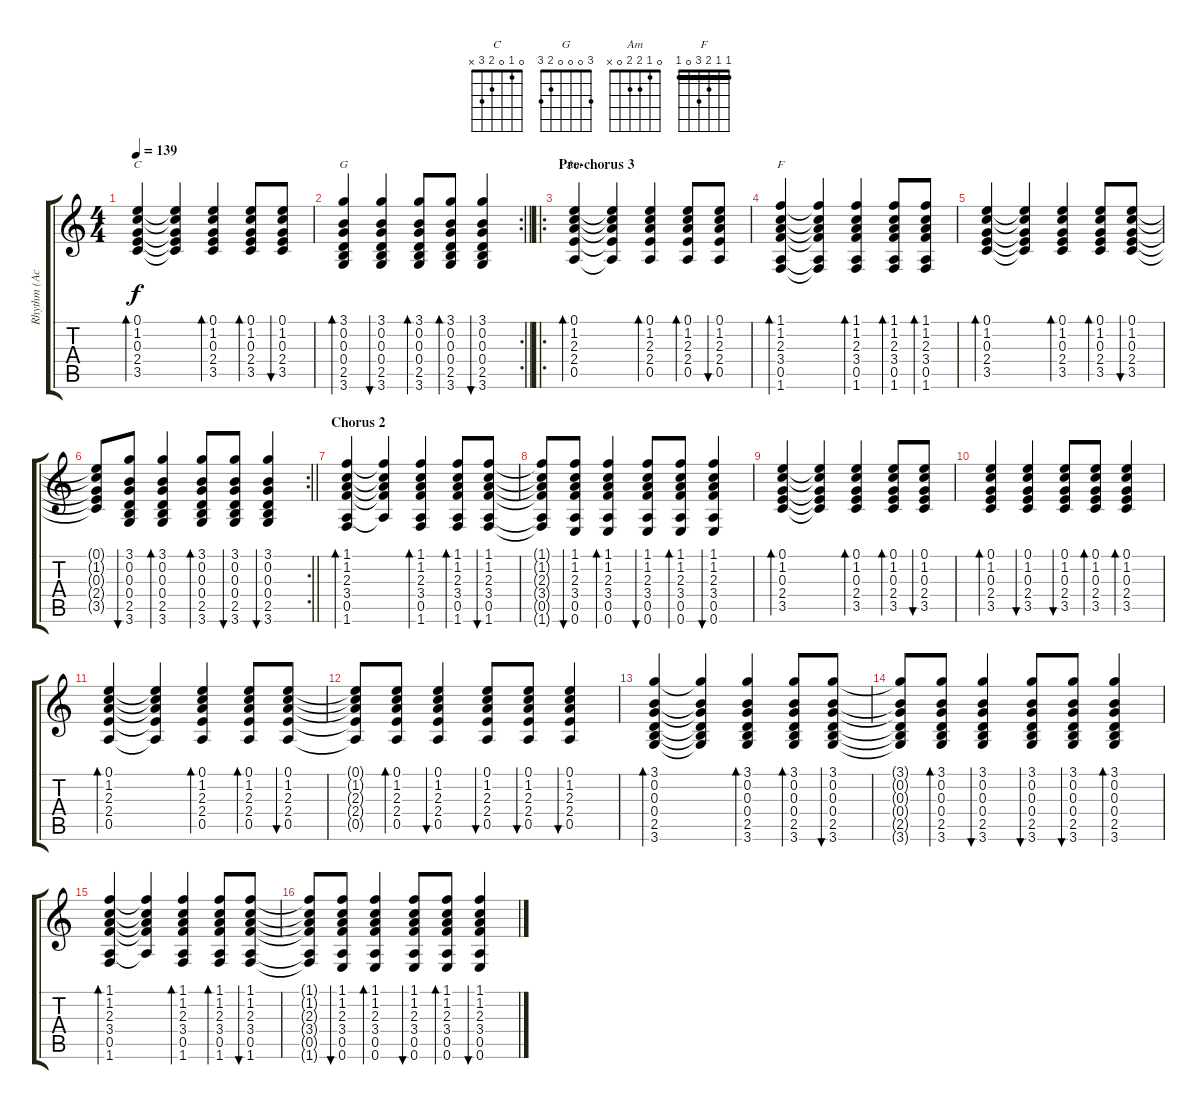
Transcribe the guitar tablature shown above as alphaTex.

\track ("Rhythm (Acoustic)" "Rhythm (Ac") {instrument acousticguitarsteel}
\staff {score tabs}
\tuning (E4 B3 G3 D3 A2 E2) {hide}
\chord ("C" 0 1 0 2 3 x)
\chord ("G" 3 0 0 0 2 3)
\chord ("Am" 0 1 2 2 0 x)
\chord ("F" 1 1 2 3 0 1) {barre 1}
\ts (4 4)
\tempo 139
\clef g2
\ks c
(0.1 1.2 0.3 2.4 3.5).4{bd 60 ch "C" dy f} (0.1{t} 1.2{t} 0.3{t} 2.4{t} 3.5{t}).4 (0.1 1.2 0.3 2.4 3.5).4{bd 60} (0.1 1.2 0.3 2.4 3.5).8{bd 60} (0.1 1.2 0.3 2.4 3.5).8{bu 60} |
\rc 2
\barLineRight lightlight
(3.1 0.2 0.3 0.4 2.5 3.6).4{bd 60 ch "G"} (3.1 0.2 0.3 0.4 2.5 3.6).4{bu 60} (3.1 0.2 0.3 0.4 2.5 3.6).8{bd 60} (3.1 0.2 0.3 0.4 2.5 3.6).8{bd 60} (3.1 0.2 0.3 0.4 2.5 3.6).4{bu 60} |
\ro
\section ("" "Pre-chorus 3")
(0.1 1.2 2.3 2.4 0.5).4{bd 60 ch "Am"} (0.1{t} 1.2{t} 2.3{t} 2.4{t} 0.5{t}).4 (0.1 1.2 2.3 2.4 0.5).4{bd 60} (0.1 1.2 2.3 2.4 0.5).8{bd 60} (0.1 1.2 2.3 2.4 0.5).8{bu 60} |
(1.1 1.2 2.3 3.4 0.5 1.6).4{bd 60 ch "F"} (1.1{t} 1.2{t} 2.3{t} 3.4{t} 0.5{t} 1.6{t}).4 (1.1 1.2 2.3 3.4 0.5 1.6).4{bd 60} (1.1 1.2 2.3 3.4 0.5 1.6).8{bd 60} (1.1 1.2 2.3 3.4 0.5 1.6).8{bd 60} |
(0.1 1.2 0.3 2.4 3.5).4{bd 60} (0.1{t} 1.2{t} 0.3{t} 2.4{t} 3.5{t}).4 (0.1 1.2 0.3 2.4 3.5).4{bd 60} (0.1 1.2 0.3 2.4 3.5).8{bd 60} (0.1 1.2 0.3 2.4 3.5).8{bu 60} |
\rc 2
\barLineRight lightlight
(0.1{t} 1.2{t} 0.3{t} 2.4{t} 3.5{t}).8 (3.1 0.2 0.3 0.4 2.5 3.6).8{bu 60} (3.1 0.2 0.3 0.4 2.5 3.6).4{bd 60} (3.1 0.2 0.3 0.4 2.5 3.6).8{bd 60} (3.1 0.2 0.3 0.4 2.5 3.6).8{bu 60} (3.1 0.2 0.3 0.4 2.5 3.6).4{bu 60} |
\section ("" "Chorus 2")
(1.1 1.2 2.3 3.4 0.5 1.6).4{bd 60} (1.1{t} 1.2{t} 2.3{t} 3.4{t} 0.5{t}).4 (1.1 1.2 2.3 3.4 0.5 1.6).4{bd 60} (1.1 1.2 2.3 3.4 0.5 1.6).8{bd 60} (1.1 1.2 2.3 3.4 0.5 1.6).8{bu 60} |
(1.1{t} 1.2{t} 2.3{t} 3.4{t} 0.5{t} 1.6{t}).8 (1.1 1.2 2.3 3.4 0.5 0.6).8{bu 60} (1.1 1.2 2.3 3.4 0.5 0.6).4{bd 60} (1.1 1.2 2.3 3.4 0.5 0.6).8{bu 60} (1.1 1.2 2.3 3.4 0.5 0.6).8{bd 60} (1.1 1.2 2.3 3.4 0.5 0.6).4{bu 60} |
(0.1 1.2 0.3 2.4 3.5).4{bd 60} (0.1{t} 1.2{t} 0.3{t} 2.4{t} 3.5{t}).4 (0.1 1.2 0.3 2.4 3.5).4{bd 60} (0.1 1.2 0.3 2.4 3.5).8{bd 60} (0.1 1.2 0.3 2.4 3.5).8{bu 60} |
(0.1 1.2 0.3 2.4 3.5).4{bd 60} (0.1 1.2 0.3 2.4 3.5).4{bu 60} (0.1 1.2 0.3 2.4 3.5).8{bu 60} (0.1 1.2 0.3 2.4 3.5).8{bd 60} (0.1 1.2 0.3 2.4 3.5).4{bd 60} |
(0.1 1.2 2.3 2.4 0.5).4{bd 60} (0.1{t} 1.2{t} 2.3{t} 2.4{t} 0.5{t}).4 (0.1 1.2 2.3 2.4 0.5).4{bd 60} (0.1 1.2 2.3 2.4 0.5).8{bd 60} (0.1 1.2 2.3 2.4 0.5).8{bu 60} |
(0.1{t} 1.2{t} 2.3{t} 2.4{t} 0.5{t}).8 (0.1 1.2 2.3 2.4 0.5).8{bd 60} (0.1 1.2 2.3 2.4 0.5).4{bu 60} (0.1 1.2 2.3 2.4 0.5).8{bu 60} (0.1 1.2 2.3 2.4 0.5).8{bu 60} (0.1 1.2 2.3 2.4 0.5).4{bu 60} |
(3.1 0.2 0.3 0.4 2.5 3.6).4{bd 60} (3.1{t} 0.2{t} 0.3{t} 0.4{t} 2.5{t} 3.6{t}).4 (3.1 0.2 0.3 0.4 2.5 3.6).4{bd 60} (3.1 0.2 0.3 0.4 2.5 3.6).8{bd 60} (3.1 0.2 0.3 0.4 2.5 3.6).8{bu 60} |
(3.1{t} 0.2{t} 0.3{t} 0.4{t} 2.5{t} 3.6{t}).8 (3.1 0.2 0.3 0.4 2.5 3.6).8{bd 60} (3.1 0.2 0.3 0.4 2.5 3.6).4{bu 60} (3.1 0.2 0.3 0.4 2.5 3.6).8{bu 60} (3.1 0.2 0.3 0.4 2.5 3.6).8{bu 60} (3.1 0.2 0.3 0.4 2.5 3.6).4{bd 60} |
(1.1 1.2 2.3 3.4 0.5 1.6).4{bd 60} (1.1{t} 1.2{t} 2.3{t} 3.4{t} 0.5{t}).4 (1.1 1.2 2.3 3.4 0.5 1.6).4{bd 60} (1.1 1.2 2.3 3.4 0.5 1.6).8{bd 60} (1.1 1.2 2.3 3.4 0.5 1.6).8{bu 60} |
(1.1{t} 1.2{t} 2.3{t} 3.4{t} 0.5{t} 1.6{t}).8 (1.1 1.2 2.3 3.4 0.5 0.6).8{bu 60} (1.1 1.2 2.3 3.4 0.5 0.6).4{bd 60} (1.1 1.2 2.3 3.4 0.5 0.6).8{bu 60} (1.1 1.2 2.3 3.4 0.5 0.6).8{bd 60} (1.1 1.2 2.3 3.4 0.5 0.6).4{bu 60}
